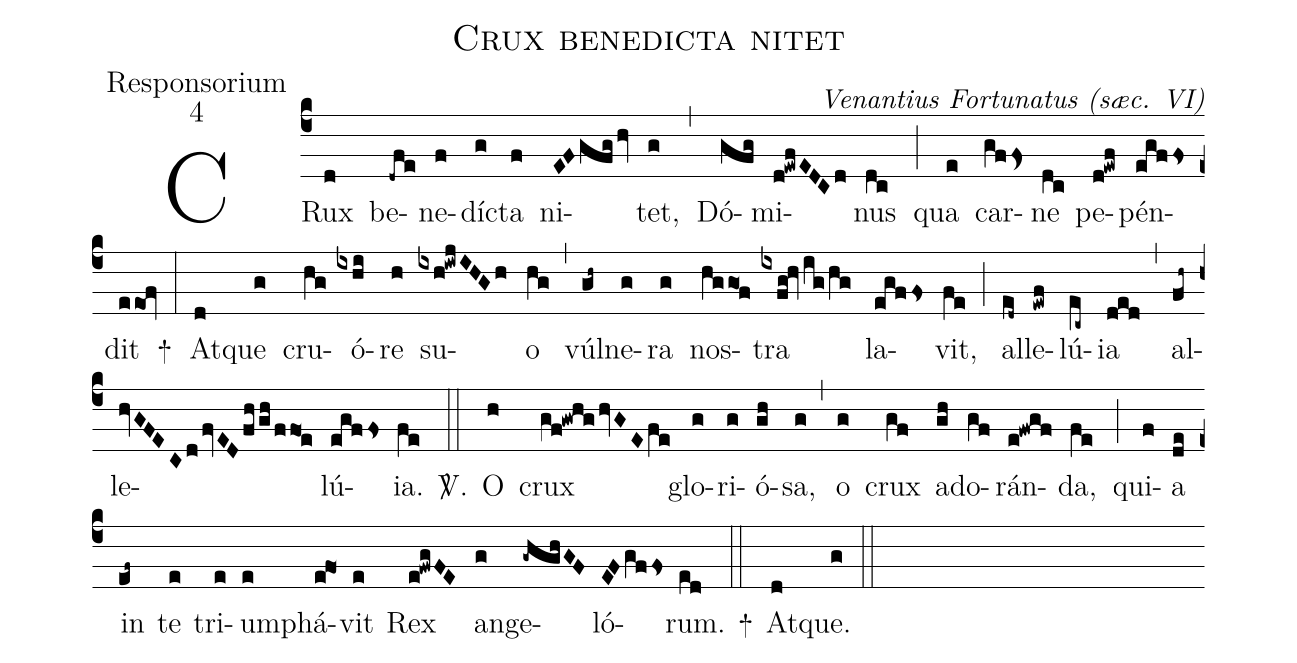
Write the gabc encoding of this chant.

name:Crux benedicta nitet;
office-part:Responsorium;
mode:4;
commentary:Venantius Fortunatus (sæc. VI);
%%
(c4)
CRux(d) be(-dfe)ne(f)díc(g)ta(f) ni(EFgfghv)tet,(g) (,)
Dó(gfg)mi(d!ewfEDCd)nus(dc) (;)
qua(e) car(gffs>)ne(dc) pe(d!ewf)pén(egffs)dit(eeOf) +(:)
At(d)que(g) cru(hg)ó(ixhi)re(h) su(ixh!iwjIHGh)o(hg) (,)
vúl(gh~)ne(g)ra(g) nos(hggo1f)tra(ixfg!hvig/hg) la(egffs)vit,(fe) (;)
al(ed~)le(ewf)lú(ec~)ia(ded) (,)
al(fh~)le(hvGFECdfvEDfh/gh/ffo1e)lú(egffs)ia.(fe) <sp>V/</sp>.(::)
O(h) crux(gf!gwhghvGEfe) glo(g)ri(g)ó(gh)sa,(g) (,)
o(g) crux(gf) ad(gh)o(gf)rán(e!fwgf)da,(fe) (;)
qui(f)a(de) in(ef~) te(e) tri(e)um(e)phá(e!fo1)vit(e) Rex(e!fwgFE) an(g)ge(-ghghGF)ló(EFgffs)rum.(ed) +(::)
At(d)que.(g) (::)
